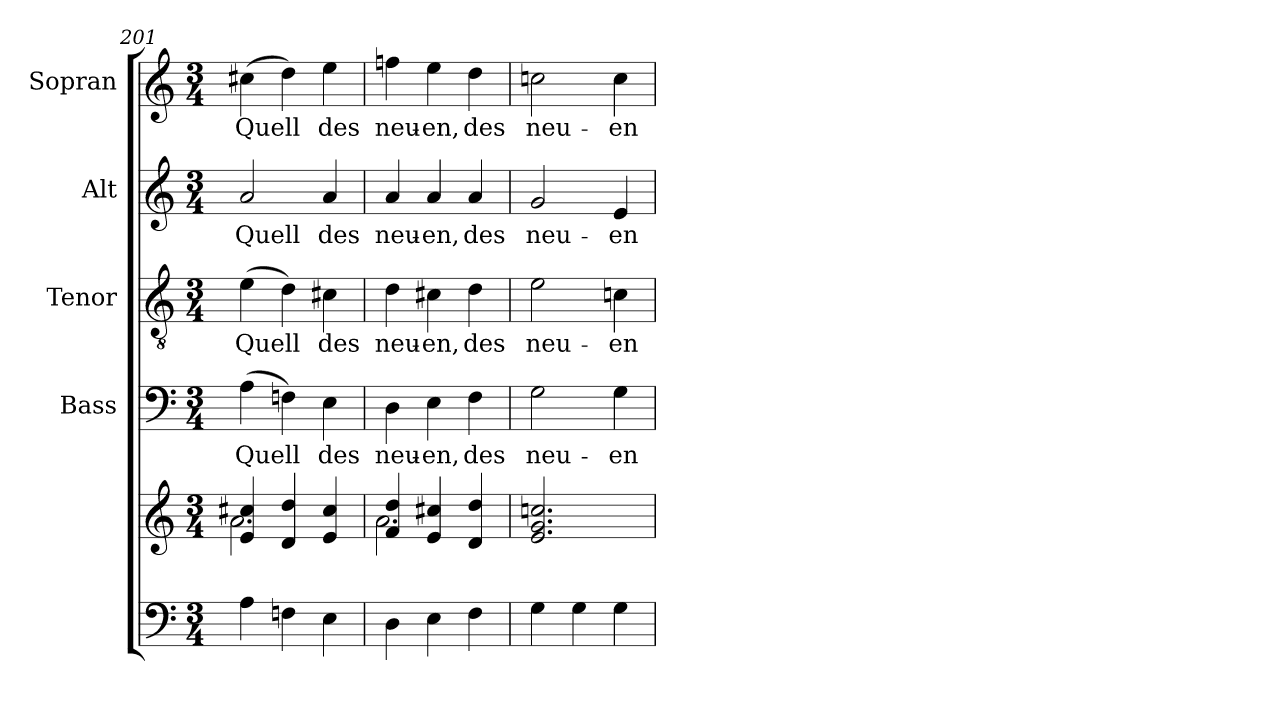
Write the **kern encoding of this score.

**kern	**kern	**kern	**text	**kern	**text	**kern	**text	**kern	**text
*part5	*part5	*part4	*part4	*part3	*part3	*part2	*part2	*part1	*part1
*staff6	*staff5	*staff4	*staff4	*staff3	*staff3	*staff2	*staff2	*staff1	*staff1
*	*	*I"Bass	*	*I"Tenor	*	*I"Alt	*	*I"Sopran	*
*	*	*I'B.	*	*I'T.	*	*I'A.	*	*I'S.	*
*clefF4	*clefG2	*clefF4	*	*clefGv2	*	*clefG2	*	*clefG2	*
*k[]	*k[]	*k[]	*	*k[]	*	*k[]	*	*k[]	*
*C:	*C:	*C:	*	*C:	*	*C:	*	*C:	*
*M3/4	*M3/4	*M3/4	*	*M3/4	*	*M3/4	*	*M3/4	*
=201	=201	=201	=201	=201	=201	=201	=201	=201	=201
*	*^	*	*	*	*	*	*	*	*
!	!	!	!	!LO:LY:b	!	!LO:LY:b	!	!LO:LY:b	!	!LO:LY:b
4A\	4e/ 4cc#X/	2.a\	(>4A\	Quell	(>4e\	Quell	2a/	Quell	(>4cc#X\	Quell
4Fn\	4d/ 4dd/	.	4Fn\)	.	4d\)	.	.	.	4dd\)	.
!	!	!	!	!LO:LY:b	!	!LO:LY:b	!	!LO:LY:b	!	!LO:LY:b
4E\	4e/ 4cc#/	.	4E\	des	4c#X\	des	4a/	des	4ee\	des
=202	=202	=202	=202	=202	=202	=202	=202	=202	=202	=202
!	!	!	!	!LO:LY:b	!	!LO:LY:b	!	!LO:LY:b	!	!LO:LY:b
4D\	4f/ 4dd/	2.a\	4D\	neu-	4d\	neu-	4a/	neu-	4ffn\	neu-
!	!	!	!	!LO:LY:b	!	!LO:LY:b	!	!LO:LY:b	!	!LO:LY:b
4E\	4e/ 4cc#X/	.	4E\	-en,	4c#X\	-en,	4a/	-en,	4ee\	-en,
!	!	!	!	!LO:LY:b	!	!LO:LY:b	!	!LO:LY:b	!	!LO:LY:b
4F\	4d/ 4dd/	.	4F\	des	4d\	des	4a/	des	4dd\	des
*	*v	*v	*	*	*	*	*	*	*	*
=203	=203	=203	=203	=203	=203	=203	=203	=203	=203
!	!	!	!LO:LY:b	!	!LO:LY:b	!	!LO:LY:b	!	!LO:LY:b
4G\	2.e/ 2.g/ 2.ccn/	2G\	neu-	2e\	neu-	2g/	neu-	2ccn\	neu-
4G\	.	.	.	.	.	.	.	.	.
!	!	!	!LO:LY:b	!	!LO:LY:b	!	!LO:LY:b	!	!LO:LY:b
4G\	.	4G\	-en	4cn\	-en	4e/	-en	4cc\	-en
=	=	=	=	=	=	=	=	=	=
*-	*-	*-	*-	*-	*-	*-	*-	*-	*-
